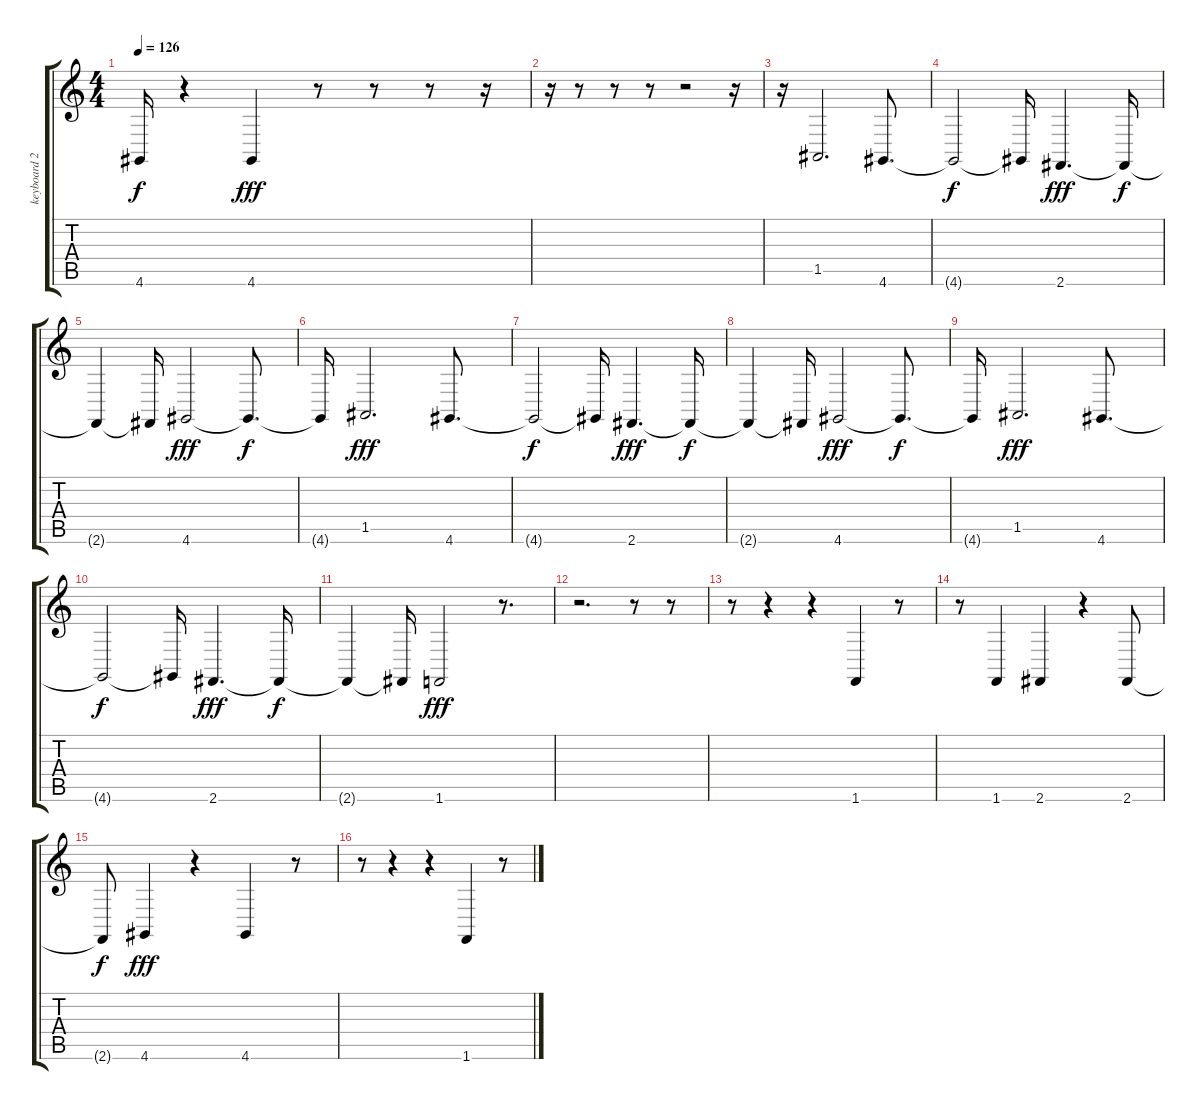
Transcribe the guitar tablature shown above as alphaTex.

\track ("keyboard 2" "keyboard 2") {instrument stringensemble1}
\staff {score tabs}
\tuning (E4 B3 G3 D3 A2 E2) {hide}
\ts (4 4)
\tempo 126
\clef g2
\ks c
4.6{t}.16{dy f} r.4 4.6.4{dy fff} r.8 r.8 r.8 r.16 |
r.16 r.8 r.8 r.8 r.2 r.16 |
r.16 1.5.2{d} 4.6.8{d} |
4.6{t}.2{dy f} 4.6{t}.16 2.6.4{d dy fff} 2.6{t}.16{dy f} |
2.6{t}.4 2.6{t}.16 4.6.2{dy fff} 4.6{t}.8{d dy f} |
4.6{t}.16 1.5.2{d dy fff} 4.6.8{d} |
4.6{t}.2{dy f} 4.6{t}.16 2.6.4{d dy fff} 2.6{t}.16{dy f} |
2.6{t}.4 2.6{t}.16 4.6.2{dy fff} 4.6{t}.8{d dy f} |
4.6{t}.16 1.5.2{d dy fff} 4.6.8{d} |
4.6{t}.2{dy f} 4.6{t}.16 2.6.4{d dy fff} 2.6{t}.16{dy f} |
2.6{t}.4 2.6{t}.16 1.6.2{dy fff} r.8{d} |
r.2{d} r.8 r.8 |
r.8 r.4 r.4 1.6.4 r.8 |
r.8 1.6.4 2.6.4 r.4 2.6.8 |
2.6{t}.8{dy f} 4.6.4{dy fff} r.4 4.6.4 r.8 |
r.8 r.4 r.4 1.6.4 r.8
